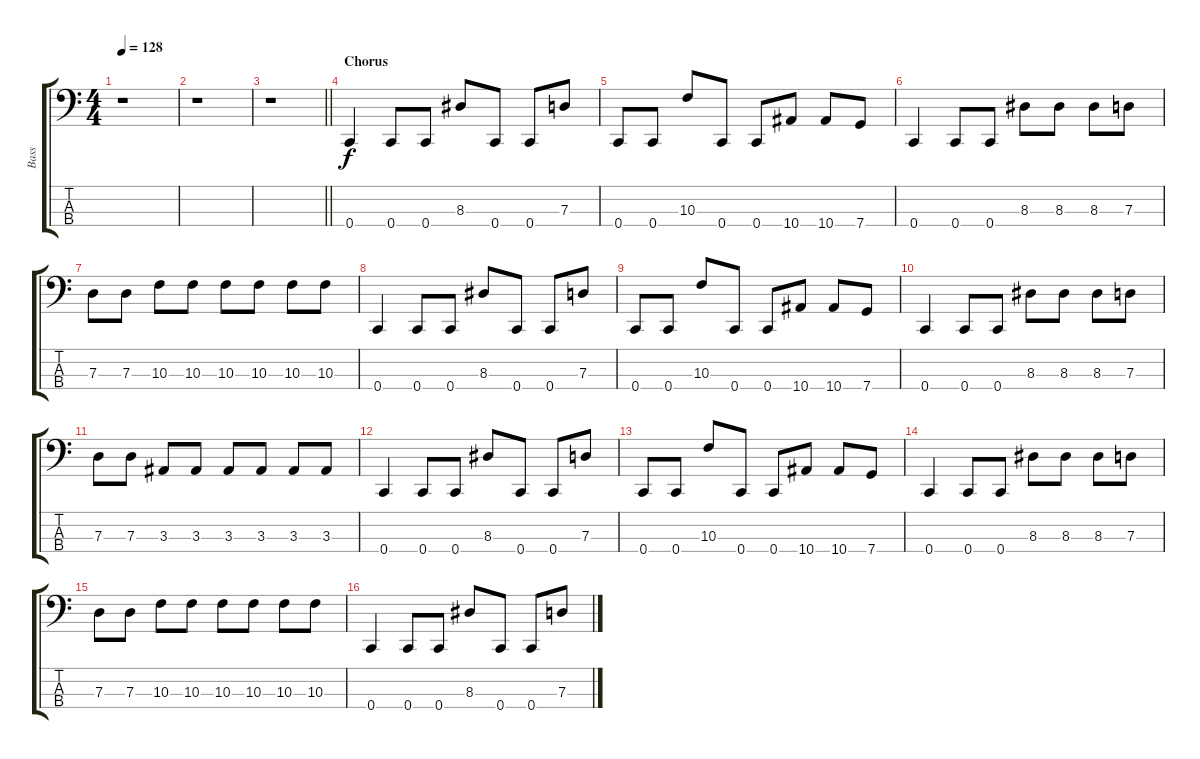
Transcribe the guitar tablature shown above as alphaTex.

\track ("Bass" "Bass") {instrument electricbasspick}
\staff {score tabs}
\tuning (F2 C2 G1 C1) {hide}
\ts (4 4)
\tempo 128
\clef f4
\ks c
r.1{dy f} |
r.1 |
\barLineRight lightlight
r.1 |
\section ("" "Chorus")
0.4.4 0.4.8 0.4.8 8.3.8 0.4.8 0.4.8 7.3.8 |
0.4.8 0.4.8 10.3.8 0.4.8 0.4.8 10.4.8 10.4.8 7.4.8 |
0.4.4 0.4.8 0.4.8 8.3.8 8.3.8 8.3.8 7.3.8 |
7.3.8 7.3.8 10.3.8 10.3.8 10.3.8 10.3.8 10.3.8 10.3.8 |
0.4.4 0.4.8 0.4.8 8.3.8 0.4.8 0.4.8 7.3.8 |
0.4.8 0.4.8 10.3.8 0.4.8 0.4.8 10.4.8 10.4.8 7.4.8 |
0.4.4 0.4.8 0.4.8 8.3.8 8.3.8 8.3.8 7.3.8 |
7.3.8 7.3.8 3.3.8 3.3.8 3.3.8 3.3.8 3.3.8 3.3.8 |
0.4.4 0.4.8 0.4.8 8.3.8 0.4.8 0.4.8 7.3.8 |
0.4.8 0.4.8 10.3.8 0.4.8 0.4.8 10.4.8 10.4.8 7.4.8 |
0.4.4 0.4.8 0.4.8 8.3.8 8.3.8 8.3.8 7.3.8 |
7.3.8 7.3.8 10.3.8 10.3.8 10.3.8 10.3.8 10.3.8 10.3.8 |
0.4.4 0.4.8 0.4.8 8.3.8 0.4.8 0.4.8 7.3.8
